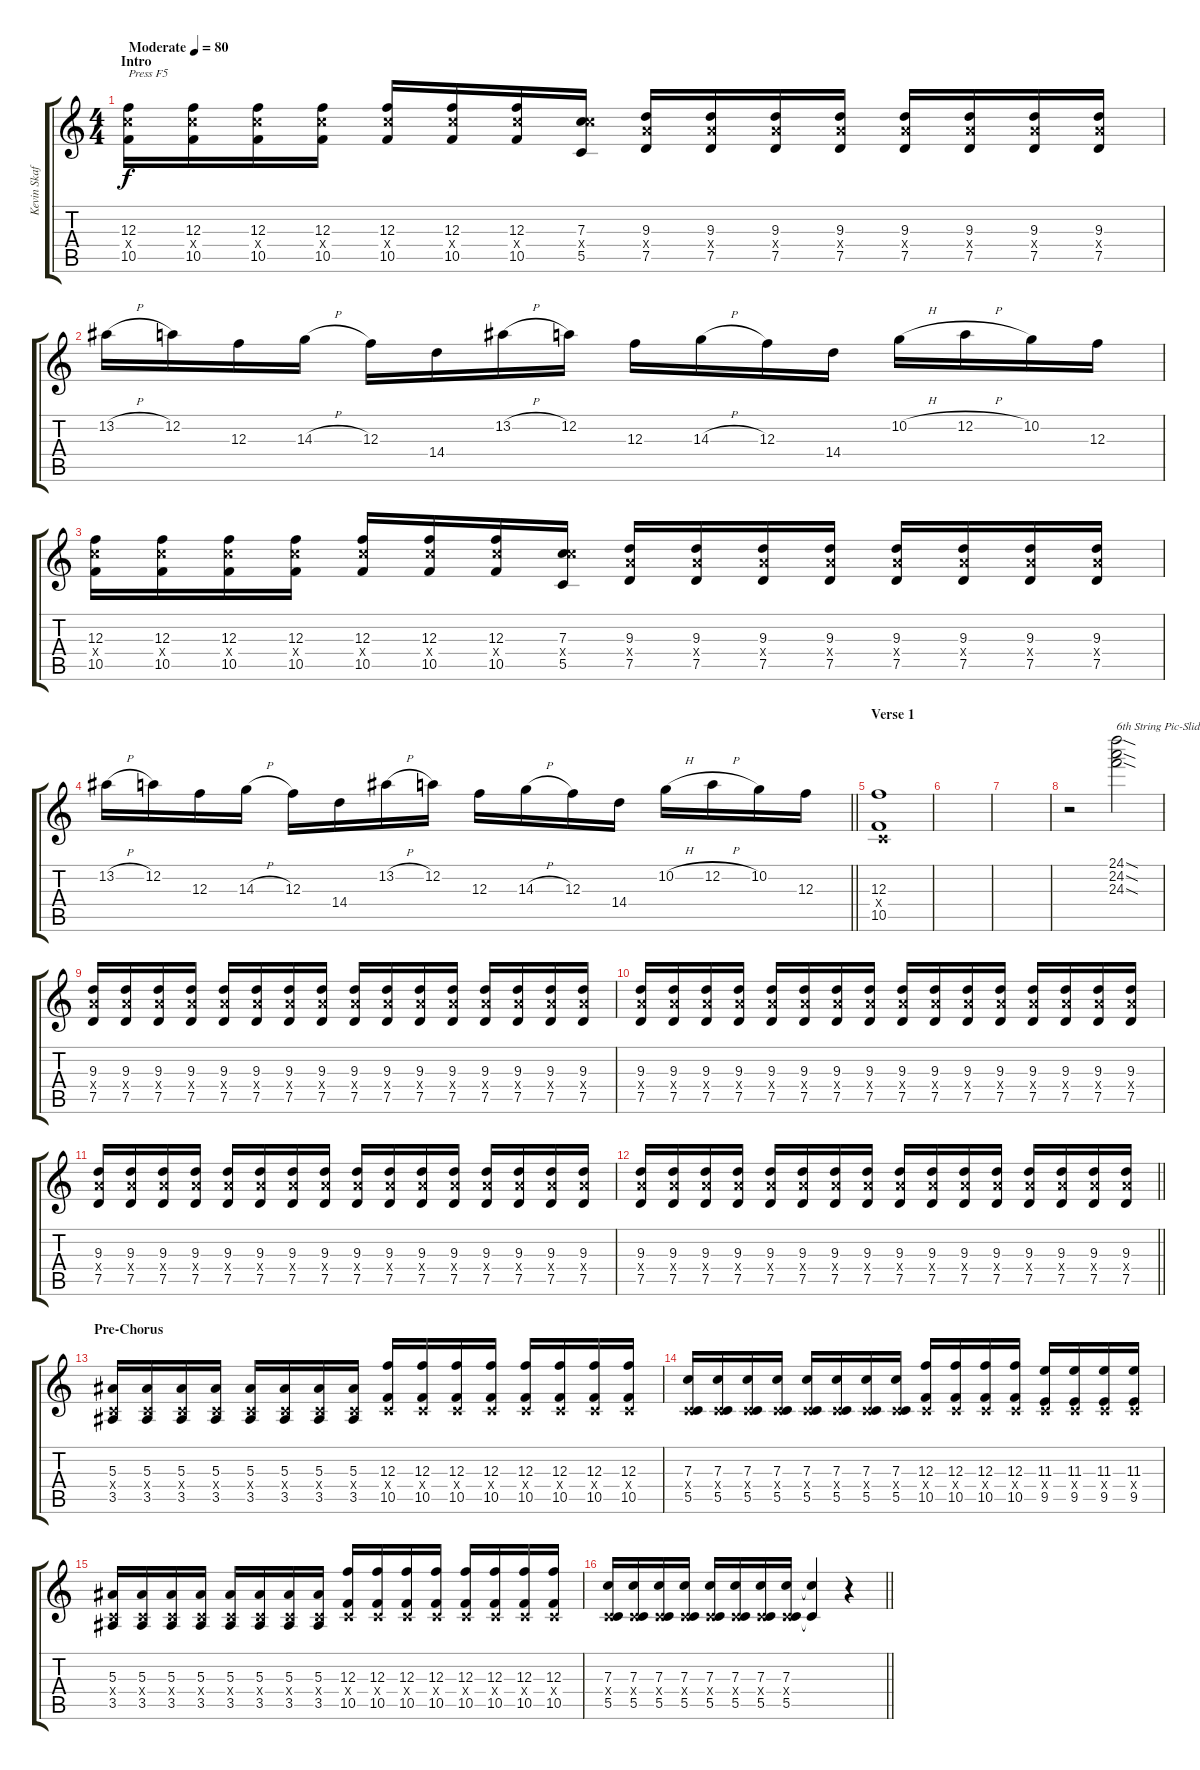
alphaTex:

\track ("Kevin Skaff" "Kevin Skaf") {instrument overdrivenguitar}
\staff {score tabs}
\tuning (D4 A3 F3 C3 G2 C2) {hide}
\ts (4 4)
\section ("" "Intro")
\tempo (80 "Moderate")
\clef g2
\ks c
(12.3 12.4{x} 10.5).16{txt "Press F5" dy f instrument overdrivenguitar} (12.3 12.4{x} 10.5).16 (12.3 12.4{x} 10.5).16 (12.3 12.4{x} 10.5).16 (12.3 12.4{x} 10.5).16 (12.3 12.4{x} 10.5).16 (12.3 12.4{x} 10.5).16 (7.3 12.4{x} 5.5).16 (9.3 9.4{x} 7.5).16 (9.3 9.4{x} 7.5).16 (9.3 9.4{x} 7.5).16 (9.3 9.4{x} 7.5).16 (9.3 9.4{x} 7.5).16 (9.3 9.4{x} 7.5).16 (9.3 9.4{x} 7.5).16 (9.3 9.4{x} 7.5).16 |
13.2{h}.16 12.2.16 12.3.16 14.3{h}.16 12.3.16 14.4.16 13.2{h}.16 12.2.16 12.3.16 14.3{h}.16 12.3.16 14.4.16 10.2{h}.16 12.2{h}.16 10.2.16 12.3.16 |
(12.3 12.4{x} 10.5).16 (12.3 12.4{x} 10.5).16 (12.3 12.4{x} 10.5).16 (12.3 12.4{x} 10.5).16 (12.3 12.4{x} 10.5).16 (12.3 12.4{x} 10.5).16 (12.3 12.4{x} 10.5).16 (7.3 12.4{x} 5.5).16 (9.3 9.4{x} 7.5).16 (9.3 9.4{x} 7.5).16 (9.3 9.4{x} 7.5).16 (9.3 9.4{x} 7.5).16 (9.3 9.4{x} 7.5).16 (9.3 9.4{x} 7.5).16 (9.3 9.4{x} 7.5).16 (9.3 9.4{x} 7.5).16 |
\barLineRight lightlight
13.2{h}.16 12.2.16 12.3.16 14.3{h}.16 12.3.16 14.4.16 13.2{h}.16 12.2.16 12.3.16 14.3{h}.16 12.3.16 14.4.16 10.2{h}.16 12.2{h}.16 10.2.16 12.3.16 |
\section ("" "Verse 1")
(12.3 0.4{x} 10.5).1 |
|
|
r.2 (24.1{sod} 24.2{sod} 24.3{sod}).2{txt "6th String Pic-Slide!"} |
(9.3 9.4{x} 7.5).16 (9.3 9.4{x} 7.5).16 (9.3 9.4{x} 7.5).16 (9.3 9.4{x} 7.5).16 (9.3 9.4{x} 7.5).16 (9.3 9.4{x} 7.5).16 (9.3 9.4{x} 7.5).16 (9.3 9.4{x} 7.5).16 (9.3 9.4{x} 7.5).16 (9.3 9.4{x} 7.5).16 (9.3 9.4{x} 7.5).16 (9.3 9.4{x} 7.5).16 (9.3 9.4{x} 7.5).16 (9.3 9.4{x} 7.5).16 (9.3 9.4{x} 7.5).16 (9.3 9.4{x} 7.5).16 |
(9.3 9.4{x} 7.5).16 (9.3 9.4{x} 7.5).16 (9.3 9.4{x} 7.5).16 (9.3 9.4{x} 7.5).16 (9.3 9.4{x} 7.5).16 (9.3 9.4{x} 7.5).16 (9.3 9.4{x} 7.5).16 (9.3 9.4{x} 7.5).16 (9.3 9.4{x} 7.5).16 (9.3 9.4{x} 7.5).16 (9.3 9.4{x} 7.5).16 (9.3 9.4{x} 7.5).16 (9.3 9.4{x} 7.5).16 (9.3 9.4{x} 7.5).16 (9.3 9.4{x} 7.5).16 (9.3 9.4{x} 7.5).16 |
(9.3 9.4{x} 7.5).16 (9.3 9.4{x} 7.5).16 (9.3 9.4{x} 7.5).16 (9.3 9.4{x} 7.5).16 (9.3 9.4{x} 7.5).16 (9.3 9.4{x} 7.5).16 (9.3 9.4{x} 7.5).16 (9.3 9.4{x} 7.5).16 (9.3 9.4{x} 7.5).16 (9.3 9.4{x} 7.5).16 (9.3 9.4{x} 7.5).16 (9.3 9.4{x} 7.5).16 (9.3 9.4{x} 7.5).16 (9.3 9.4{x} 7.5).16 (9.3 9.4{x} 7.5).16 (9.3 9.4{x} 7.5).16 |
\barLineRight lightlight
(9.3 9.4{x} 7.5).16 (9.3 9.4{x} 7.5).16 (9.3 9.4{x} 7.5).16 (9.3 9.4{x} 7.5).16 (9.3 9.4{x} 7.5).16 (9.3 9.4{x} 7.5).16 (9.3 9.4{x} 7.5).16 (9.3 9.4{x} 7.5).16 (9.3 9.4{x} 7.5).16 (9.3 9.4{x} 7.5).16 (9.3 9.4{x} 7.5).16 (9.3 9.4{x} 7.5).16 (9.3 9.4{x} 7.5).16 (9.3 9.4{x} 7.5).16 (9.3 9.4{x} 7.5).16 (9.3 9.4{x} 7.5).16 |
\section ("" "Pre-Chorus")
(5.3 0.4{x} 3.5).16 (5.3 0.4{x} 3.5).16 (5.3 0.4{x} 3.5).16 (5.3 0.4{x} 3.5).16 (5.3 0.4{x} 3.5).16 (5.3 0.4{x} 3.5).16 (5.3 0.4{x} 3.5).16 (5.3 0.4{x} 3.5).16 (12.3 0.4{x} 10.5).16 (12.3 0.4{x} 10.5).16 (12.3 0.4{x} 10.5).16 (12.3 0.4{x} 10.5).16 (12.3 0.4{x} 10.5).16 (12.3 0.4{x} 10.5).16 (12.3 0.4{x} 10.5).16 (12.3 0.4{x} 10.5).16 |
(7.3 0.4{x} 5.5).16 (7.3 0.4{x} 5.5).16 (7.3 0.4{x} 5.5).16 (7.3 0.4{x} 5.5).16 (7.3 0.4{x} 5.5).16 (7.3 0.4{x} 5.5).16 (7.3 0.4{x} 5.5).16 (7.3 0.4{x} 5.5).16 (12.3 0.4{x} 10.5).16 (12.3 0.4{x} 10.5).16 (12.3 0.4{x} 10.5).16 (12.3 0.4{x} 10.5).16 (11.3 0.4{x} 9.5).16 (11.3 0.4{x} 9.5).16 (11.3 0.4{x} 9.5).16 (11.3 0.4{x} 9.5).16 |
(5.3 0.4{x} 3.5).16 (5.3 0.4{x} 3.5).16 (5.3 0.4{x} 3.5).16 (5.3 0.4{x} 3.5).16 (5.3 0.4{x} 3.5).16 (5.3 0.4{x} 3.5).16 (5.3 0.4{x} 3.5).16 (5.3 0.4{x} 3.5).16 (12.3 0.4{x} 10.5).16 (12.3 0.4{x} 10.5).16 (12.3 0.4{x} 10.5).16 (12.3 0.4{x} 10.5).16 (12.3 0.4{x} 10.5).16 (12.3 0.4{x} 10.5).16 (12.3 0.4{x} 10.5).16 (12.3 0.4{x} 10.5).16 |
\barLineRight lightlight
(7.3 0.4{x} 5.5).16 (7.3 0.4{x} 5.5).16 (7.3 0.4{x} 5.5).16 (7.3 0.4{x} 5.5).16 (7.3 0.4{x} 5.5).16 (7.3 0.4{x} 5.5).16 (7.3 0.4{x} 5.5).16 (7.3 0.4{x} 5.5).16 (7.3{t} 5.5{t}).4 r.4
